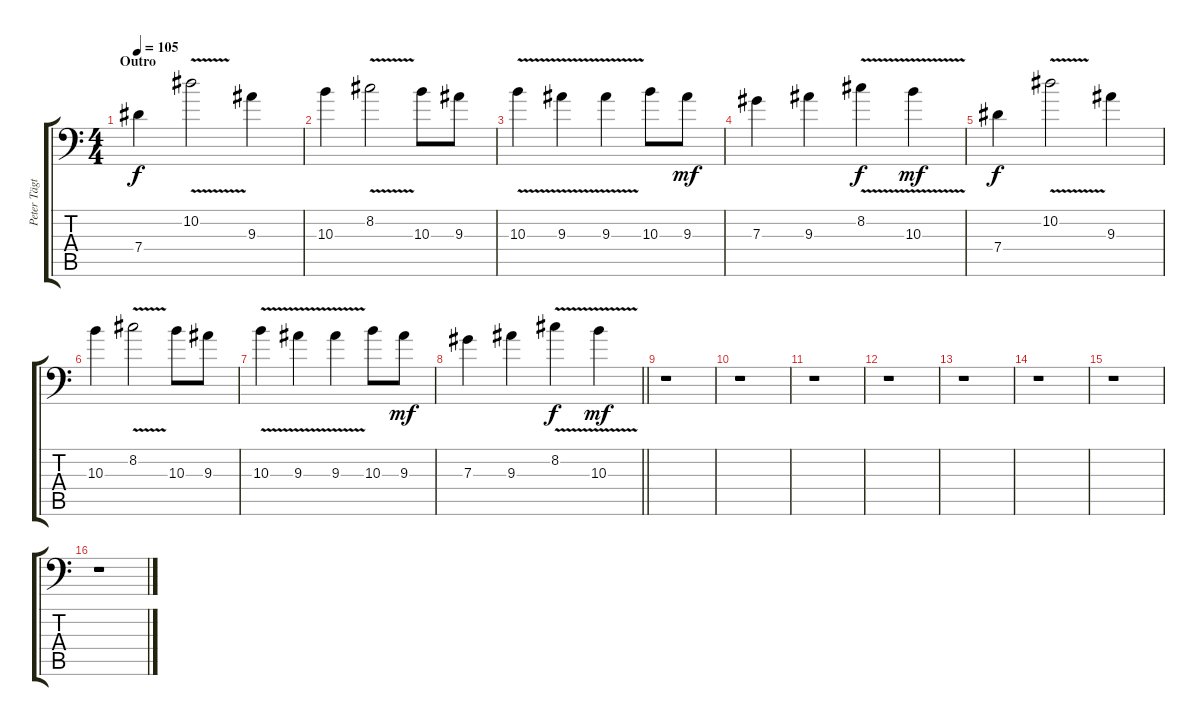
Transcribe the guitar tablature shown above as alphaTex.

\track ("Peter Tägtgren (Lead 1)" "Peter Tägt") {instrument distortionguitar}
\staff {score tabs}
\tuning (Bb3 F3 Db3 Ab2 Eb2 Bb1) {hide}
\ts (4 4)
\section ("" "Outro")
\tempo 105
\clef f4
\ks c
7.4.4{dy f} 10.2{v}.2 9.3.4 |
10.3.4 8.2{v}.2 10.3.8 9.3.8 |
10.3{v}.4 9.3{v}.4 9.3{v}.4 10.3.8 9.3.8{dy mf} |
7.3.4 9.3.4 8.2{v}.4{dy f} 10.3{v}.4{dy mf} |
7.4.4{dy f} 10.2{v}.2 9.3.4 |
10.3.4 8.2{v}.2 10.3.8 9.3.8 |
10.3{v}.4 9.3{v}.4 9.3{v}.4 10.3.8 9.3.8{dy mf} |
\barLineRight lightlight
7.3.4 9.3.4 8.2{v}.4{dy f} 10.3{v}.4{dy mf} |
r.1 |
r.1 |
r.1 |
r.1 |
r.1 |
r.1 |
r.1 |
r.1
